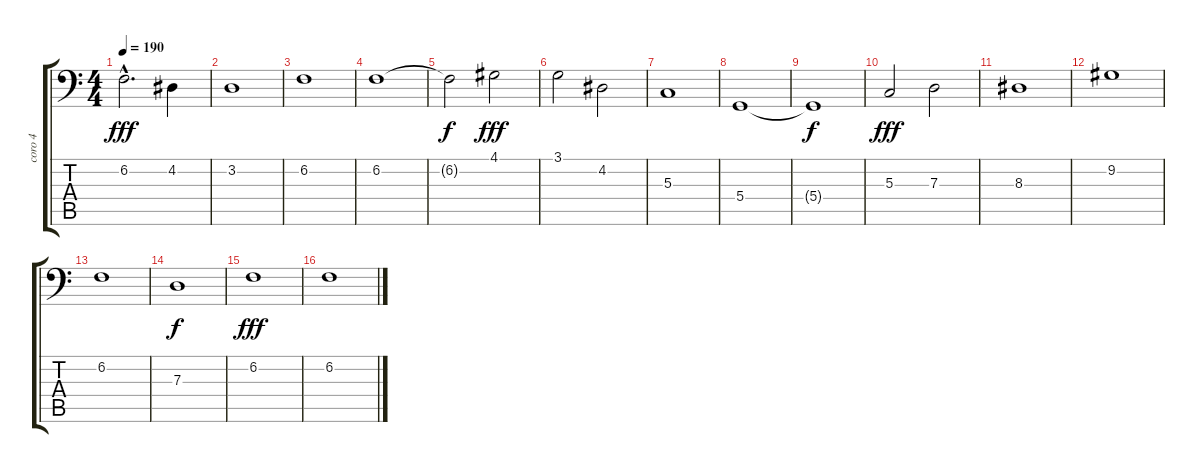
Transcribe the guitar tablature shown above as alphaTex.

\track ("coro 4" "coro 4") {instrument choiraahs}
\staff {score tabs}
\tuning (E3 B2 G2 D2 A1 E1) {hide}
\ts (4 4)
\tempo 190
\clef f4
\ks c
6.2{hac}.2{d dy fff} 4.2.4 |
3.2.1 |
6.2.1 |
6.2.1 |
6.2{t}.2{dy f} 4.1.2{dy fff} |
3.1.2 4.2.2 |
5.3.1 |
5.4.1 |
5.4{t}.1{dy f} |
5.3.2{dy fff} 7.3.2 |
8.3.1 |
9.2.1 |
6.2.1 |
7.3.1{dy f} |
6.2.1{dy fff} |
6.2.1
